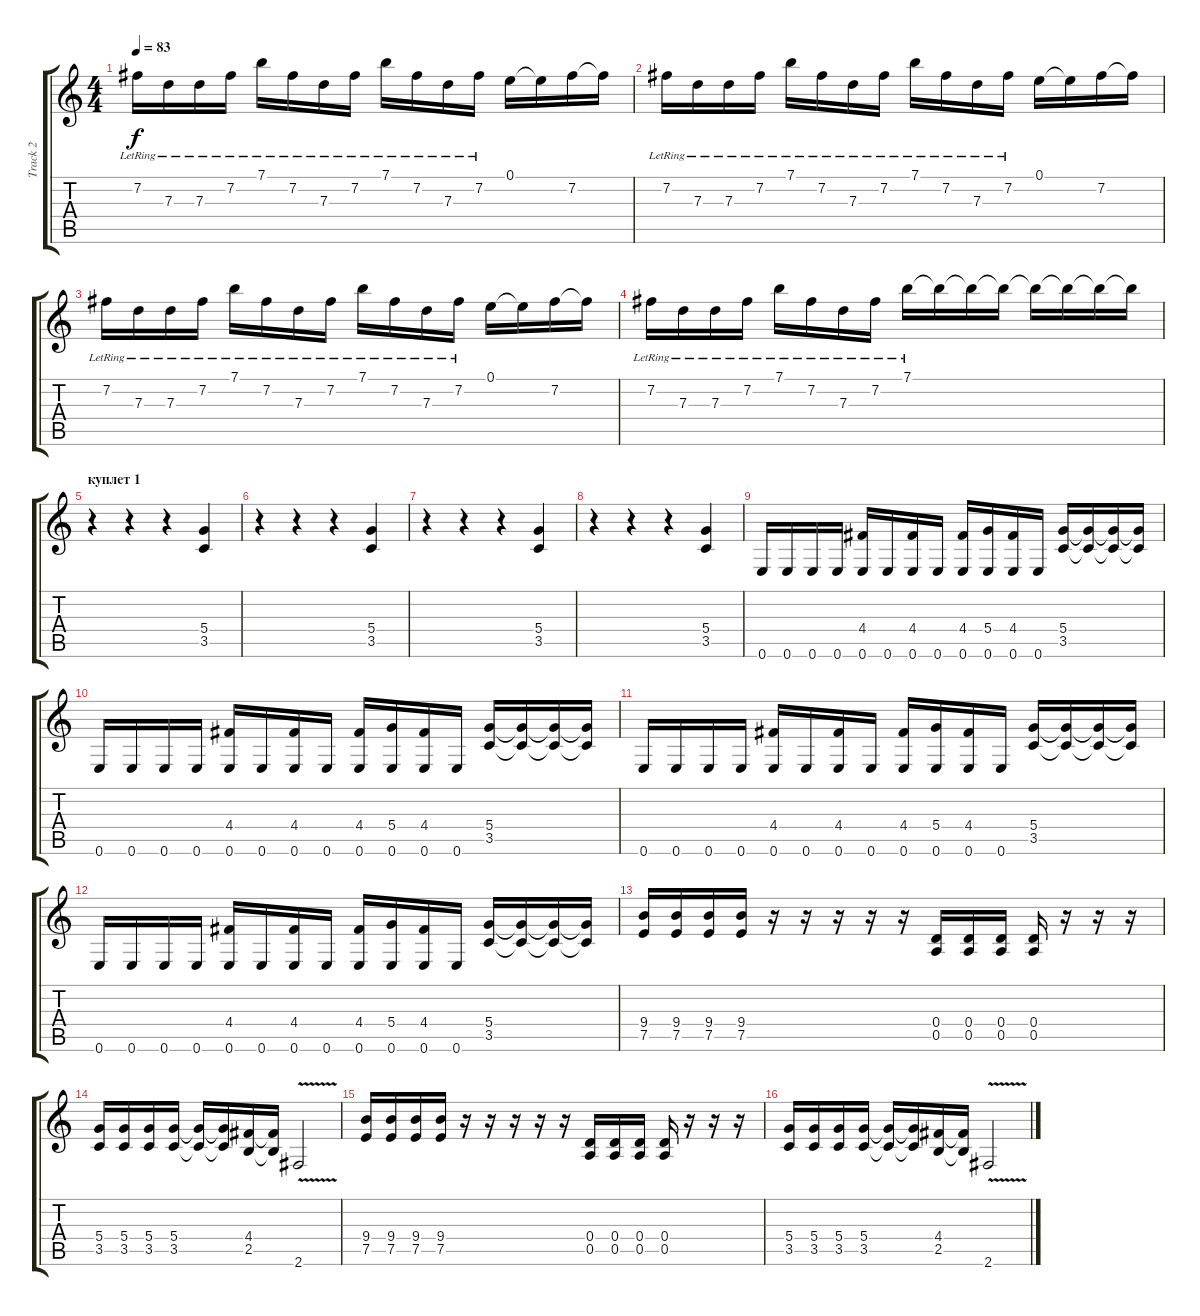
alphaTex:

\track ("Track 2" "Track 2") {instrument distortionguitar}
\staff {score tabs}
\tuning (E4 B3 G3 D3 A2 E2) {hide}
\ts (4 4)
\tempo 83
\clef g2
\ks c
7.2{lr}.16{dy f instrument acousticguitarsteel} 7.3{lr}.16 7.3{lr}.16 7.2{lr}.16 7.1{lr}.16 7.2{lr}.16 7.3{lr}.16 7.2{lr}.16 7.1{lr}.16 7.2{lr}.16 7.3{lr}.16 7.2{lr}.16 0.1.16 0.1{t}.16 7.2.16 7.2{t}.16 |
7.2{lr}.16 7.3{lr}.16 7.3{lr}.16 7.2{lr}.16 7.1{lr}.16 7.2{lr}.16 7.3{lr}.16 7.2{lr}.16 7.1{lr}.16 7.2{lr}.16 7.3{lr}.16 7.2{lr}.16 0.1.16 0.1{t}.16 7.2.16 7.2{t}.16 |
7.2{lr}.16 7.3{lr}.16 7.3{lr}.16 7.2{lr}.16 7.1{lr}.16 7.2{lr}.16 7.3{lr}.16 7.2{lr}.16 7.1{lr}.16 7.2{lr}.16 7.3{lr}.16 7.2{lr}.16 0.1.16 0.1{t}.16 7.2.16 7.2{t}.16 |
7.2{lr}.16 7.3{lr}.16 7.3{lr}.16 7.2{lr}.16 7.1{lr}.16 7.2{lr}.16 7.3{lr}.16 7.2{lr}.16 7.1{lr}.16 7.1{t}.16 7.1{t}.16 7.1{t}.16 7.1{t}.16 7.1{t}.16 7.1{t}.16 7.1{t}.16 |
\section ("" "куплет 1")
r.4{instrument distortionguitar} r.4 r.4 (5.4 3.5).4 |
r.4 r.4 r.4 (5.4 3.5).4 |
r.4 r.4 r.4 (5.4 3.5).4 |
r.4 r.4 r.4 (5.4 3.5).4 |
0.6.16{balance 3} 0.6.16 0.6.16 0.6.16 (4.4 0.6).16 0.6.16 (4.4 0.6).16 0.6.16 (4.4 0.6).16 (5.4 0.6).16 (4.4 0.6).16 0.6.16 (5.4 3.5).16 (5.4{t} 3.5{t}).16 (5.4{t} 3.5{t}).16 (5.4{t} 3.5{t}).16 |
0.6.16 0.6.16 0.6.16 0.6.16 (4.4 0.6).16 0.6.16 (4.4 0.6).16 0.6.16 (4.4 0.6).16 (5.4 0.6).16 (4.4 0.6).16 0.6.16 (5.4 3.5).16 (5.4{t} 3.5{t}).16 (5.4{t} 3.5{t}).16 (5.4{t} 3.5{t}).16 |
0.6.16 0.6.16 0.6.16 0.6.16 (4.4 0.6).16 0.6.16 (4.4 0.6).16 0.6.16 (4.4 0.6).16 (5.4 0.6).16 (4.4 0.6).16 0.6.16 (5.4 3.5).16 (5.4{t} 3.5{t}).16 (5.4{t} 3.5{t}).16 (5.4{t} 3.5{t}).16 |
0.6.16 0.6.16 0.6.16 0.6.16 (4.4 0.6).16 0.6.16 (4.4 0.6).16 0.6.16 (4.4 0.6).16 (5.4 0.6).16 (4.4 0.6).16 0.6.16 (5.4 3.5).16 (5.4{t} 3.5{t}).16 (5.4{t} 3.5{t}).16 (5.4{t} 3.5{t}).16 |
(9.4 7.5).16 (9.4 7.5).16 (9.4 7.5).16 (9.4 7.5).16 r.16 r.16 r.16 r.16 r.16 (0.4 0.5).16 (0.4 0.5).16 (0.4 0.5).16 (0.4 0.5).16 r.16 r.16 r.16 |
(5.4 3.5).16 (5.4 3.5).16 (5.4 3.5).16 (5.4 3.5).16 (5.4{t} 3.5{t}).16 (5.4{t} 3.5{t}).16 (4.4 2.5).16 (4.4{t} 2.5{t}).16 2.6{v}.2 |
(9.4 7.5).16 (9.4 7.5).16 (9.4 7.5).16 (9.4 7.5).16 r.16 r.16 r.16 r.16 r.16 (0.4 0.5).16 (0.4 0.5).16 (0.4 0.5).16 (0.4 0.5).16 r.16 r.16 r.16 |
(5.4 3.5).16 (5.4 3.5).16 (5.4 3.5).16 (5.4 3.5).16 (5.4{t} 3.5{t}).16 (5.4{t} 3.5{t}).16 (4.4 2.5).16 (4.4{t} 2.5{t}).16 2.6{v}.2
